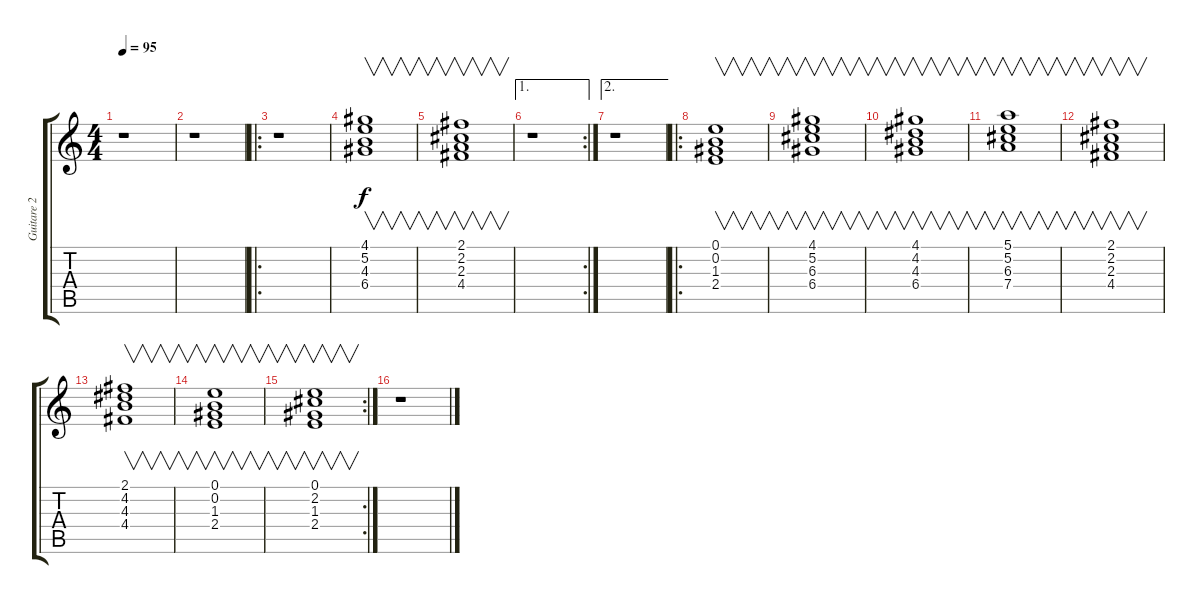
\track ("Guitare 2" "Guitare 2") {instrument electricguitarclean}
\staff {score tabs}
\tuning (E4 B3 G3 D3 A2 E2) {hide}
\ts (4 4)
\tempo 95
\clef g2
\ks c
r.1{dy f} |
r.1 |
\ro
r.1 |
(4.1 5.2 4.3 6.4).1{v} |
(2.1 2.2 2.3 4.4).1{v} |
\ae 1
\rc 2
r.1 |
\ae 2
r.1 |
\ro
(0.1 0.2 1.3 2.4).1{v} |
(4.1 5.2 6.3 6.4).1{v} |
(4.1 4.2 4.3 6.4).1{v} |
(5.1 5.2 6.3 7.4).1{v} |
(2.1 2.2 2.3 4.4).1{v} |
(2.1 4.2 4.3 4.4).1{v} |
(0.1 0.2 1.3 2.4).1{v} |
\rc 2
(0.1 2.2 1.3 2.4).1{v} |
r.1
